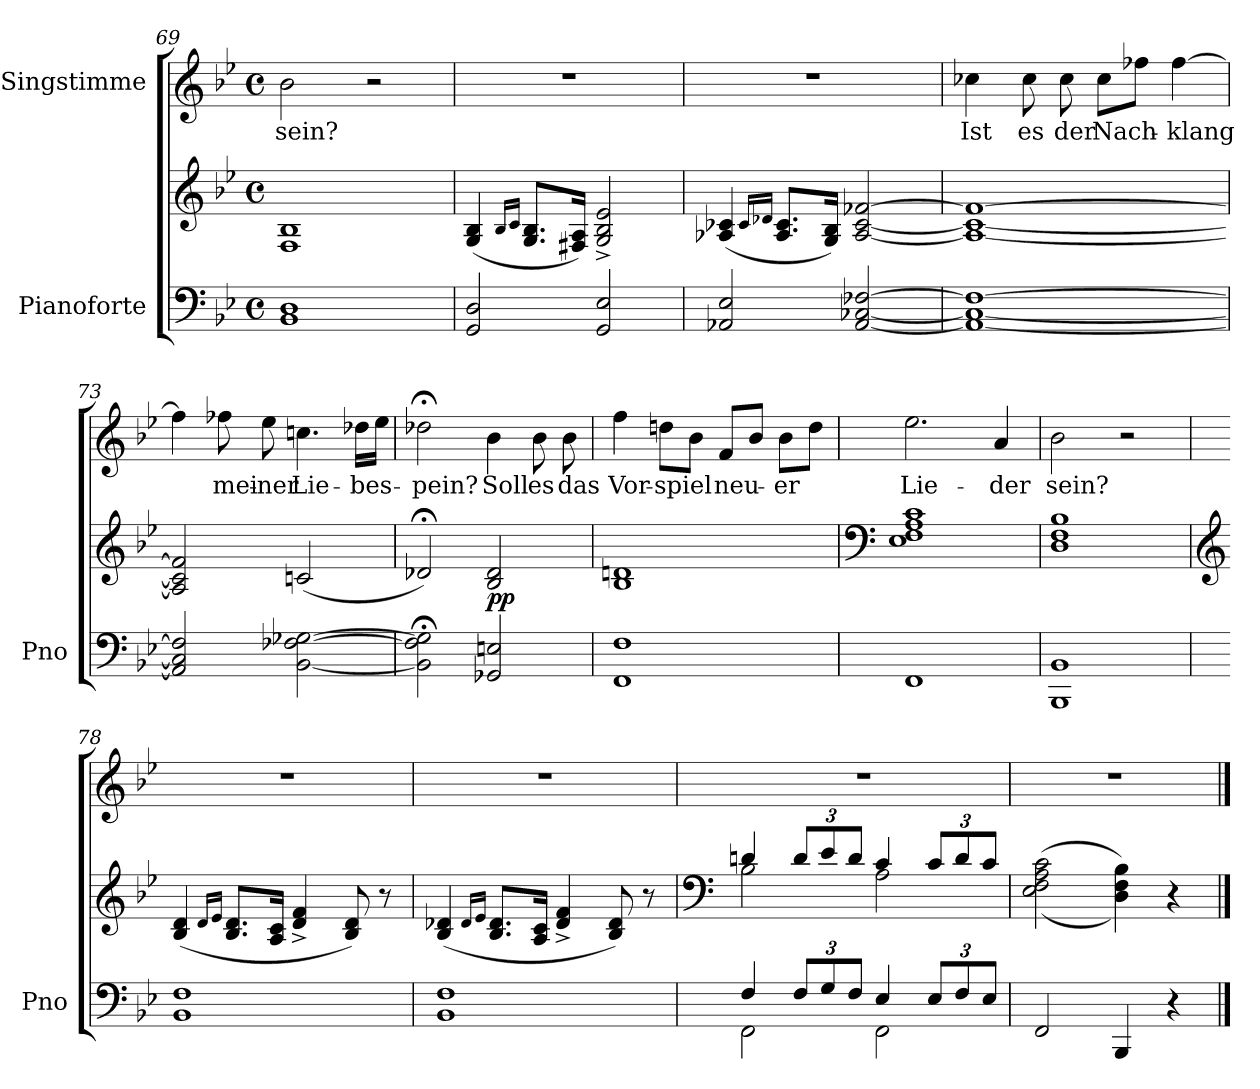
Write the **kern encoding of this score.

**kern	**kern	**dynam	**kern	**text
*part2	*part2	*part2	*part1	*part1
*staff3	*staff2	*staff2/3	*staff1	*staff1
*I"Pianoforte	*	*	*I"Singstimme	*
*I'Pno	*	*	*	*
*clefF4	*clefG2	*	*clefG2	*
*k[b-e-]	*k[b-e-]	*	*k[b-e-]	*
*M4/4	*M4/4	*	*M4/4	*
*met(c)	*met(c)	*	*met(c)	*
=69	=69	=69	=69	=69
!	!	!	!	!LO:LY:b
1BB- 1D	1F 1B-	.	2b-\	sein?
.	.	.	2r	.
!!LO:LB:g=z
=70	=70	=70	=70	=70
2GG/ 2D/	(<4G/ 4B-/	.	1r	.
.	16qB-/LL	.	.	.
.	16qc/JJ	.	.	.
.	8.G/ 8.B-/L	.	.	.
.	16F#X/ 16A/Jk)	.	.	.
2GG/ 2E-/	2G/^ 2B-/^ 2e-/^	.	.	.
=71	=71	=71	=71	=71
2AA-X/ 2E-/	(<4A-X/ 4c-X/	.	1r	.
.	16qc-/LL	.	.	.
.	16qd-X/JJ	.	.	.
.	8.A-/ 8.c-/L	.	.	.
.	16G/ 16B-/Jk)	.	.	.
[2AA-/ [2C-X/ [2F-X/	[2A-/ [2c-/ [2f-X/	.	.	.
=72	=72	=72	=72	=72
!	!	!	!	!LO:LY:b
1AA-_ 1C-_ 1F-_	1A-_ 1c-_ 1f-_	.	4cc-X\	Ist
!	!	!	!	!LO:LY:b
.	.	.	8cc-\	es
!	!	!	!	!LO:LY:b
.	.	.	8cc-\	der
!	!	!	!	!LO:LY:b
.	.	.	8cc-\L	Nach-
.	.	.	8ff-X\J	.
!	!	!	!	!LO:LY:b
.	.	.	[4ff-\	klang
=73	=73	=73	=73	=73
2AA-/] 2C-/] 2F-/]	2A-/] 2c-/] 2f-/]	.	4ff-\]	.
!	!	!	!	!LO:LY:b
.	.	.	8ff-X\	mei-
!	!	!	!	!LO:LY:b
.	.	.	8ee-\	-ner
!	!	!	!	!LO:LY:b
[2BB-\ [2F-X\ [2G-X\	(<2cn/	.	4.ccn\	Lie-
!	!	!	!	!LO:LY:b
.	.	.	16dd-X\LL	-bes-
.	.	.	16ee-\JJ	.
=74	=74	=74	=74	=74
!	!	!	!	!LO:LY:b
2BB-\];< 2F-\];< 2G-\];<	2d-X;</)	.	2dd-X;<\	-pein?
!	!	!LO:DY:a=2	!	!LO:LY:b
2GG-X/ 2En/	2B-/ 2d-/	pp	4b-\	Soll
!	!	!	!	!LO:LY:b
.	.	.	8b-\	es
!	!	!	!	!LO:LY:b
.	.	.	8b-\	das
!!LO:LB:g=z
=75	=75	=75	=75	=75
!	!	!	!	!LO:LY:b
1FF 1F	1B- 1dn	.	4ff\	Vor-
!	!	!	!	!LO:LY:b
.	.	.	8ddn\L	-spiel
.	.	.	8b-\J	.
!	!	!	!	!LO:LY:b
.	.	.	8f/L	neu-
.	.	.	8b-/J	.
!	!	!	!	!LO:LY:b
.	.	.	8b-\L	-er
.	.	.	8dd\J	.
=76	=76	=76	=76	=76
*	*clefF4	*	*	*
!	!	!	!	!LO:LY:b
1FF	1E- 1F 1A 1c	.	2.ee-\	Lie-
!	!	!	!	!LO:LY:b
.	.	.	4a/	-der
=77	=77	=77	=77	=77
!	!	!	!	!LO:LY:b
1BBB- 1BB-	1D 1F 1B-	.	2b-\	sein?
.	.	.	2r	.
=78	=78	=78	=78	=78
*	*clefG2	*	*	*
1BB- 1F	(<4B-/ 4d/	.	1r	.
.	16qd/LL	.	.	.
.	16qe-/JJ	.	.	.
.	8.B-/ 8.d/L	.	.	.
.	16A/ 16c/Jk	.	.	.
.	4d/^ 4f/^	.	.	.
.	8B-/ 8d/)	.	.	.
.	8r	.	.	.
=79	=79	=79	=79	=79
1BB- 1F	(<4B-/ 4d-X/	.	1r	.
.	16qd-/LL	.	.	.
.	16qe-/JJ	.	.	.
.	8.B-/ 8.d-/L	.	.	.
.	16A/ 16c/Jk	.	.	.
.	4d-/^ 4f/^	.	.	.
.	8B-/ 8d-/)	.	.	.
.	8r	.	.	.
=80	=80	=80	=80	=80
*	*clefF4	*	*	*
*^	*^	*	*	*
4F/	2FF\	4dn/	2B-\	.	1r	.
*Xbrackettup	*	*Xbrackettup	*	*	*	*
12F/L	.	12d/L	.	.	.	.
12G/	.	12e-/	.	.	.	.
12F/J	.	12d/J	.	.	.	.
4E-/	2FF\	4c/	2A\	.	.	.
12E-/L	.	12c/L	.	.	.	.
12F/	.	12d/	.	.	.	.
12E-/J	.	12c/J	.	.	.	.
*v	*v	*	*	*	*	*
*	*v	*v	*	*	*
=81	=81	=81	=81	=81
2FF/	(>(<2E-\ 2F\ 2A\ 2c\	.	1r	.
4BBB-/	4D\ 4F\ 4B-\))	.	.	.
4r	4r	.	.	.
==	==	==	==	==
*-	*-	*-	*-	*-
